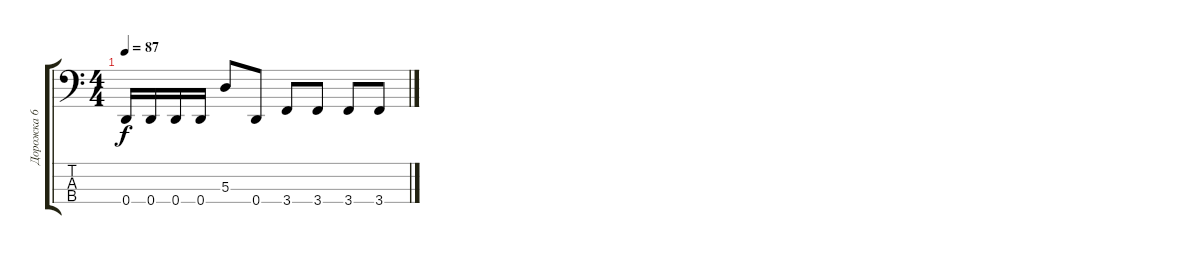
\track ("Дорожка 6" "Дорожка 6") {instrument electricbasspick}
\staff {score tabs}
\tuning (G2 D2 A1 D1) {hide}
\ts (4 4)
\tempo 87
\clef f4
\ks c
0.4.16{dy f} 0.4.16 0.4.16 0.4.16 5.3.8 0.4.8 3.4.8 3.4.8 3.4.8 3.4.8
